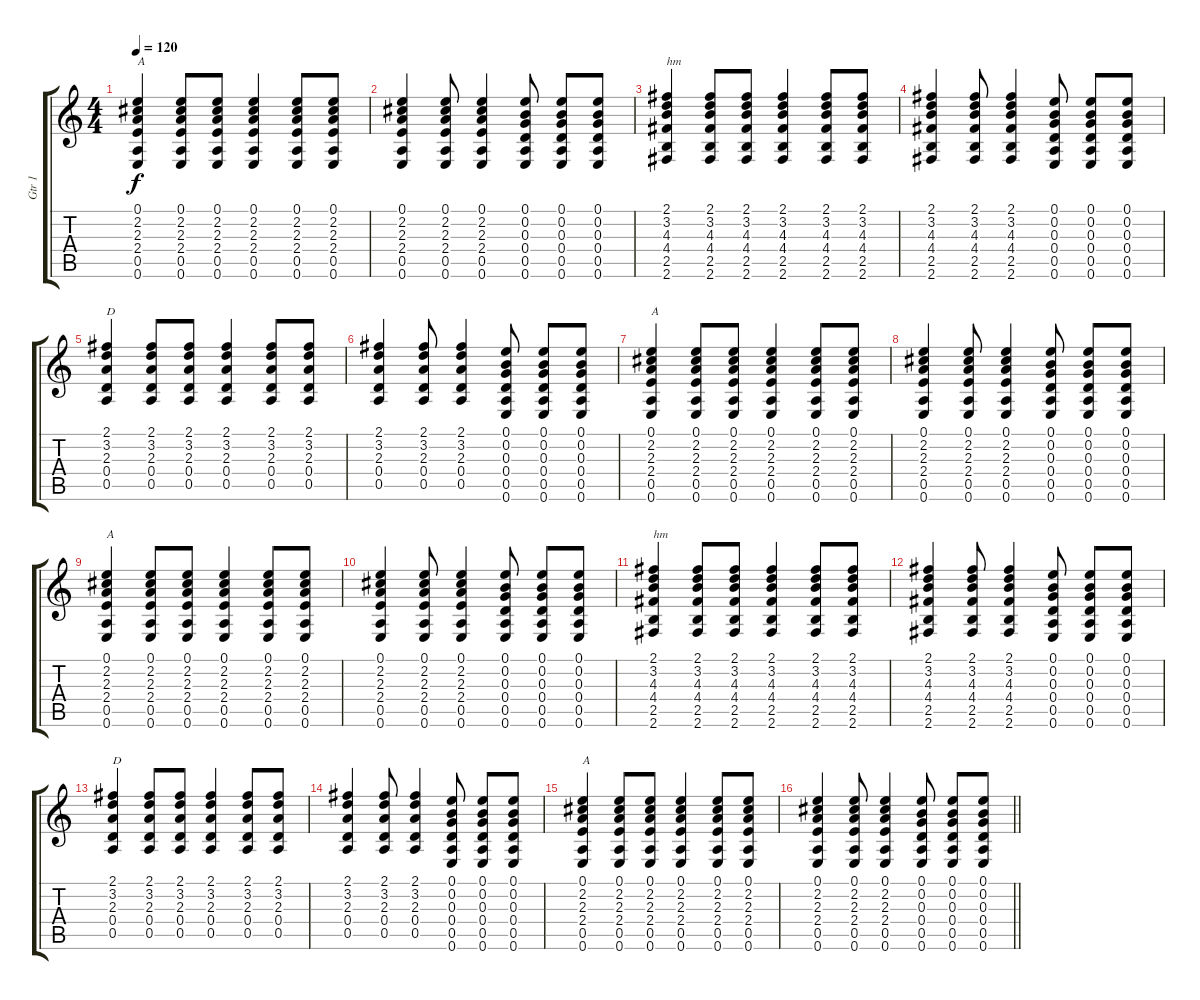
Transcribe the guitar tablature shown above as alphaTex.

\track ("Gtr 1" "Gtr 1") {instrument acousticguitarsteel}
\staff {score tabs}
\tuning (E4 B3 G3 D3 A2 E2) {hide}
\ts (4 4)
\tempo 120
\clef g2
\ks c
(0.1 2.2 2.3 2.4 0.5 0.6).4{txt "A" dy f} (0.1 2.2 2.3 2.4 0.5 0.6).8 (0.1 2.2 2.3 2.4 0.5 0.6).8 (0.1 2.2 2.3 2.4 0.5 0.6).4 (0.1 2.2 2.3 2.4 0.5 0.6).8 (0.1 2.2 2.3 2.4 0.5 0.6).8 |
(0.1 2.2 2.3 2.4 0.5 0.6).4 (0.1 2.2 2.3 2.4 0.5 0.6).8 (0.1 2.2 2.3 2.4 0.5 0.6).4 (0.1 0.2 0.3 0.4 0.5 0.6).8 (0.1 0.2 0.3 0.4 0.5 0.6).8 (0.1 0.2 0.3 0.4 0.5 0.6).8 |
(2.1 3.2 4.3 4.4 2.5 2.6).4{txt "hm"} (2.1 3.2 4.3 4.4 2.5 2.6).8 (2.1 3.2 4.3 4.4 2.5 2.6).8 (2.1 3.2 4.3 4.4 2.5 2.6).4 (2.1 3.2 4.3 4.4 2.5 2.6).8 (2.1 3.2 4.3 4.4 2.5 2.6).8 |
(2.1 3.2 4.3 4.4 2.5 2.6).4 (2.1 3.2 4.3 4.4 2.5 2.6).8 (2.1 3.2 4.3 4.4 2.5 2.6).4 (0.1 0.2 0.3 0.4 0.5 0.6).8 (0.1 0.2 0.3 0.4 0.5 0.6).8 (0.1 0.2 0.3 0.4 0.5 0.6).8 |
(2.1 3.2 2.3 0.4 0.5).4{txt "D"} (2.1 3.2 2.3 0.4 0.5).8 (2.1 3.2 2.3 0.4 0.5).8 (2.1 3.2 2.3 0.4 0.5).4 (2.1 3.2 2.3 0.4 0.5).8 (2.1 3.2 2.3 0.4 0.5).8 |
(2.1 3.2 2.3 0.4 0.5).4 (2.1 3.2 2.3 0.4 0.5).8 (2.1 3.2 2.3 0.4 0.5).4 (0.1 0.2 0.3 0.4 0.5 0.6).8 (0.1 0.2 0.3 0.4 0.5 0.6).8 (0.1 0.2 0.3 0.4 0.5 0.6).8 |
(0.1 2.2 2.3 2.4 0.5 0.6).4{txt "A"} (0.1 2.2 2.3 2.4 0.5 0.6).8 (0.1 2.2 2.3 2.4 0.5 0.6).8 (0.1 2.2 2.3 2.4 0.5 0.6).4 (0.1 2.2 2.3 2.4 0.5 0.6).8 (0.1 2.2 2.3 2.4 0.5 0.6).8 |
(0.1 2.2 2.3 2.4 0.5 0.6).4 (0.1 2.2 2.3 2.4 0.5 0.6).8 (0.1 2.2 2.3 2.4 0.5 0.6).4 (0.1 0.2 0.3 0.4 0.5 0.6).8 (0.1 0.2 0.3 0.4 0.5 0.6).8 (0.1 0.2 0.3 0.4 0.5 0.6).8 |
(0.1 2.2 2.3 2.4 0.5 0.6).4{txt "A"} (0.1 2.2 2.3 2.4 0.5 0.6).8 (0.1 2.2 2.3 2.4 0.5 0.6).8 (0.1 2.2 2.3 2.4 0.5 0.6).4 (0.1 2.2 2.3 2.4 0.5 0.6).8 (0.1 2.2 2.3 2.4 0.5 0.6).8 |
(0.1 2.2 2.3 2.4 0.5 0.6).4 (0.1 2.2 2.3 2.4 0.5 0.6).8 (0.1 2.2 2.3 2.4 0.5 0.6).4 (0.1 0.2 0.3 0.4 0.5 0.6).8 (0.1 0.2 0.3 0.4 0.5 0.6).8 (0.1 0.2 0.3 0.4 0.5 0.6).8 |
(2.1 3.2 4.3 4.4 2.5 2.6).4{txt "hm"} (2.1 3.2 4.3 4.4 2.5 2.6).8 (2.1 3.2 4.3 4.4 2.5 2.6).8 (2.1 3.2 4.3 4.4 2.5 2.6).4 (2.1 3.2 4.3 4.4 2.5 2.6).8 (2.1 3.2 4.3 4.4 2.5 2.6).8 |
(2.1 3.2 4.3 4.4 2.5 2.6).4 (2.1 3.2 4.3 4.4 2.5 2.6).8 (2.1 3.2 4.3 4.4 2.5 2.6).4 (0.1 0.2 0.3 0.4 0.5 0.6).8 (0.1 0.2 0.3 0.4 0.5 0.6).8 (0.1 0.2 0.3 0.4 0.5 0.6).8 |
(2.1 3.2 2.3 0.4 0.5).4{txt "D"} (2.1 3.2 2.3 0.4 0.5).8 (2.1 3.2 2.3 0.4 0.5).8 (2.1 3.2 2.3 0.4 0.5).4 (2.1 3.2 2.3 0.4 0.5).8 (2.1 3.2 2.3 0.4 0.5).8 |
(2.1 3.2 2.3 0.4 0.5).4 (2.1 3.2 2.3 0.4 0.5).8 (2.1 3.2 2.3 0.4 0.5).4 (0.1 0.2 0.3 0.4 0.5 0.6).8 (0.1 0.2 0.3 0.4 0.5 0.6).8 (0.1 0.2 0.3 0.4 0.5 0.6).8 |
(0.1 2.2 2.3 2.4 0.5 0.6).4{txt "A"} (0.1 2.2 2.3 2.4 0.5 0.6).8 (0.1 2.2 2.3 2.4 0.5 0.6).8 (0.1 2.2 2.3 2.4 0.5 0.6).4 (0.1 2.2 2.3 2.4 0.5 0.6).8 (0.1 2.2 2.3 2.4 0.5 0.6).8 |
\barLineRight lightlight
(0.1 2.2 2.3 2.4 0.5 0.6).4 (0.1 2.2 2.3 2.4 0.5 0.6).8 (0.1 2.2 2.3 2.4 0.5 0.6).4 (0.1 0.2 0.3 0.4 0.5 0.6).8 (0.1 0.2 0.3 0.4 0.5 0.6).8 (0.1 0.2 0.3 0.4 0.5 0.6).8
